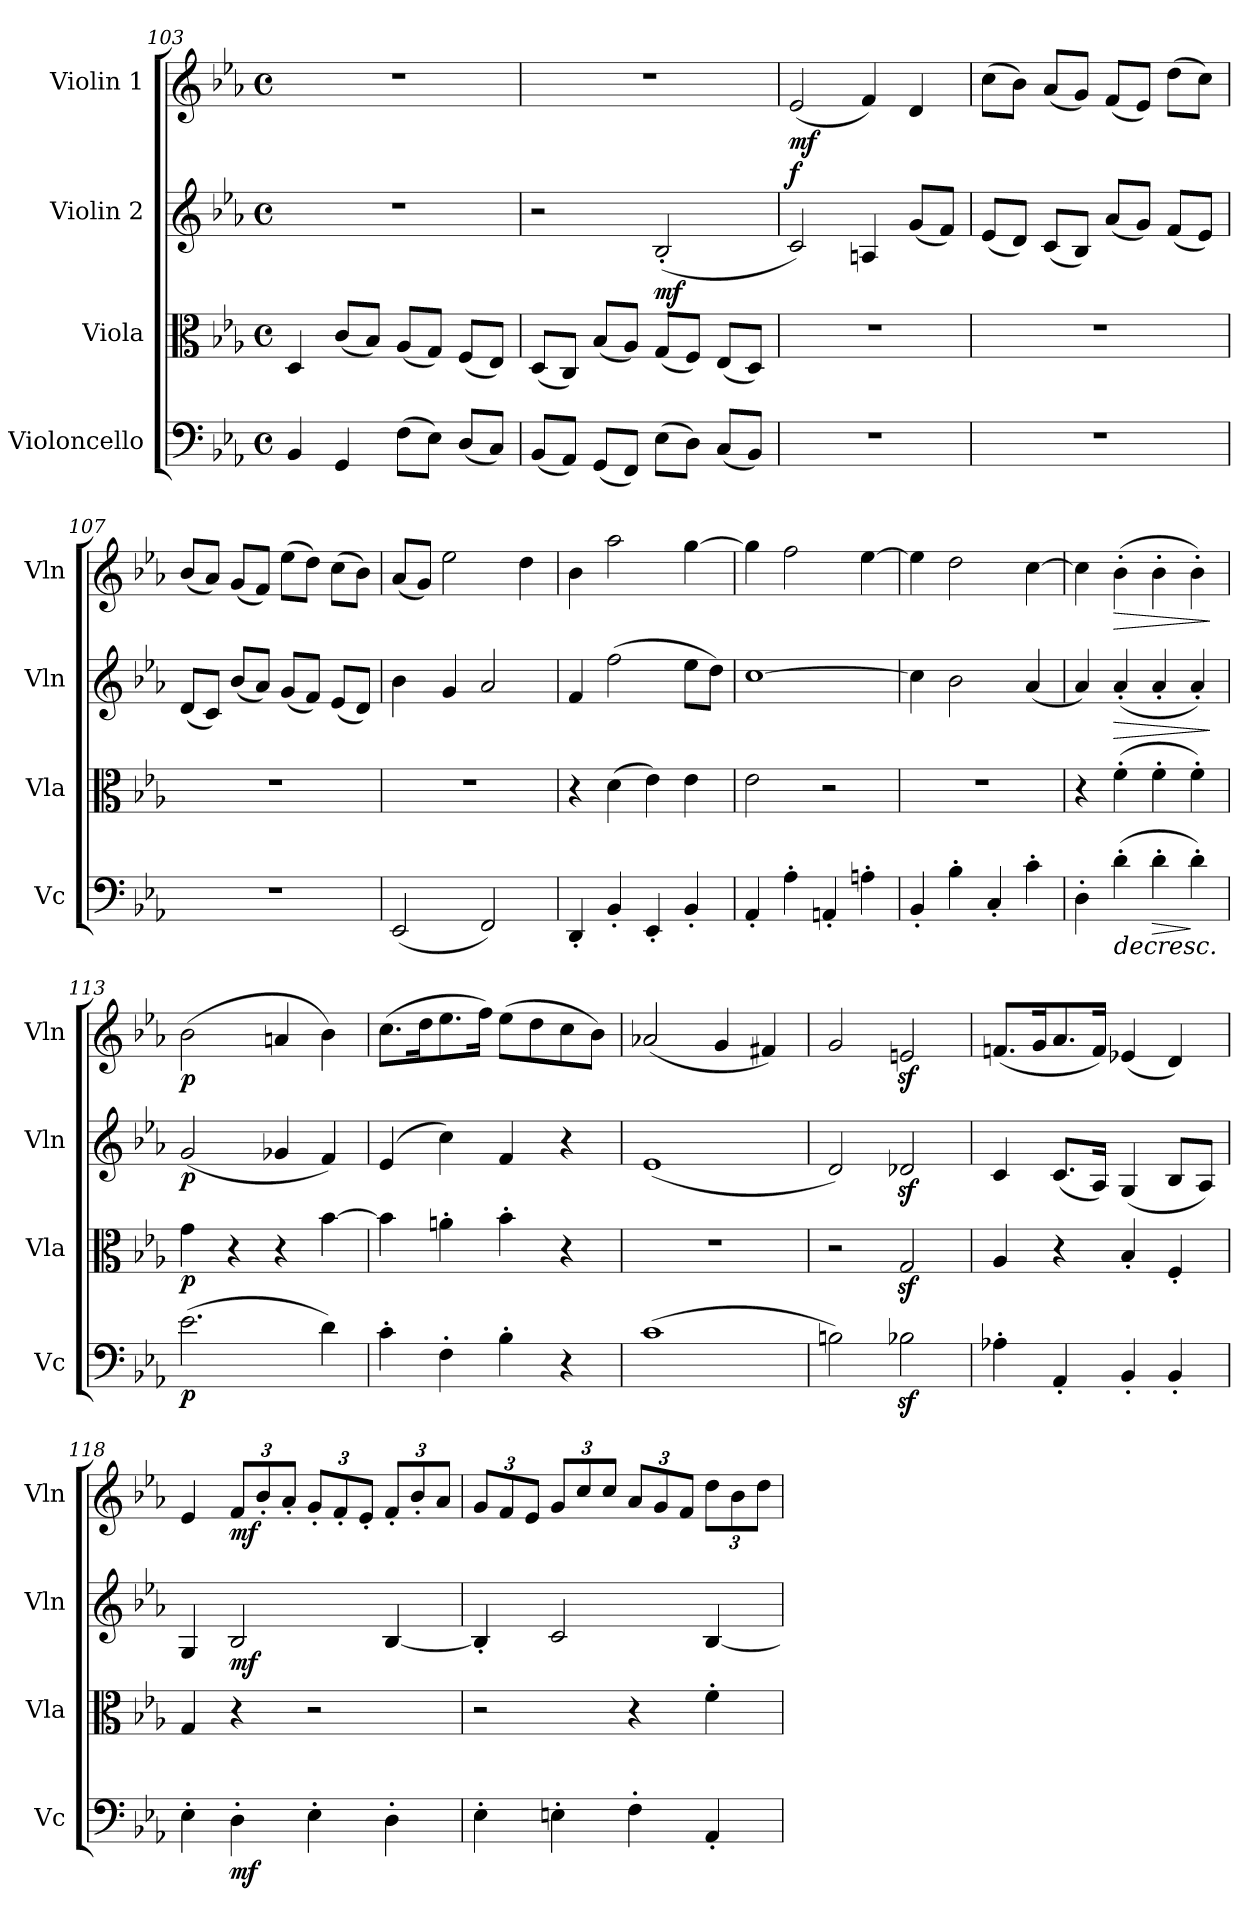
**kern	**dynam	**kern	**dynam	**kern	**dynam	**kern	**dynam
*part4	*part4	*part3	*part3	*part2	*part2	*part1	*part1
*staff4	*staff4	*staff3	*staff3	*staff2	*staff2	*staff1	*staff1
*I"Violoncello	*	*I"Viola	*	*I"Violin 2	*	*I"Violin 1	*
*I'Vc	*	*I'Vla	*	*I'Vln	*	*I'Vln	*
*clefF4	*	*clefC3	*	*clefG2	*	*clefG2	*
*k[b-e-a-]	*	*k[b-e-a-]	*	*k[b-e-a-]	*	*k[b-e-a-]	*
*M4/4	*	*M4/4	*	*M4/4	*	*M4/4	*
*met(c)	*	*met(c)	*	*met(c)	*	*met(c)	*
=103	=103	=103	=103	=103	=103	=103	=103
4BB-/	.	4D/	.	1r	.	1r	.
4GG/	.	(8c/L	.	.	.	.	.
.	.	8B-/J)	.	.	.	.	.
(8F\L	.	(8A-/L	.	.	.	.	.
8E-\J)	.	8G/J)	.	.	.	.	.
(8D/L	.	(8F/L	.	.	.	.	.
8C/J)	.	8E-/J)	.	.	.	.	.
=104	=104	=104	=104	=104	=104	=104	=104
(8BB-/L	.	(8D/L	.	2r	.	1r	.
8AA-/J)	.	8C/J)	.	.	.	.	.
(8GG/L	.	(8B-/L	.	.	.	.	.
8FF/J)	.	8A-/J)	.	.	.	.	.
!	!	!	!	!	!LO:DY:b	!	!
(8E-\L	.	(8G/L	.	(<2B-'/	mf	.	.
8D\J)	.	8F/J)	.	.	.	.	.
(8C/L	.	(8E-/L	.	.	.	.	.
8BB-/J)	.	8D/J)	.	.	.	.	.
=105	=105	=105	=105	=105	=105	=105	=105
!	!	!	!	!	!LO:DY:a	!	!LO:DY:b
1r	.	1r	.	2c/)	f	(2e-/	mf
.	.	.	.	4An/	.	4f/)	.
.	.	.	.	(<8g/L	.	4d/	.
.	.	.	.	8f/J)	.	.	.
=106	=106	=106	=106	=106	=106	=106	=106
1r	.	1r	.	(<8e-/L	.	(8cc\L	.
.	.	.	.	8d/J)	.	8b-\J)	.
.	.	.	.	(<8c/L	.	(8a-/L	.
.	.	.	.	8B-/J)	.	8g/J)	.
.	.	.	.	(8a-/L	.	(8f/L	.
.	.	.	.	8g/J)	.	8e-/J)	.
.	.	.	.	(<8f/L	.	(8dd\L	.
.	.	.	.	8e-/J)	.	8cc\J)	.
!!LO:LB:g=z
=107	=107	=107	=107	=107	=107	=107	=107
1r	.	1r	.	(<8d/L	.	(8b-/L	.
.	.	.	.	8c/J)	.	8a-/J)	.
.	.	.	.	(<8b-/L	.	(8g/L	.
.	.	.	.	8a-/J)	.	8f/J)	.
.	.	.	.	(<8g/L	.	(8ee-\L	.
.	.	.	.	8f/J)	.	8dd\J)	.
.	.	.	.	(<8e-/L	.	(8cc\L	.
.	.	.	.	8d/J)	.	8b-\J)	.
=108	=108	=108	=108	=108	=108	=108	=108
(2EE-/	.	1r	.	4b-\	.	(8a-/L	.
.	.	.	.	.	.	8g/J)	.
.	.	.	.	4g/	.	2ee-\	.
2FF/)	.	.	.	2a-/	.	.	.
.	.	.	.	.	.	4dd\	.
=109	=109	=109	=109	=109	=109	=109	=109
4DD'/	.	4r	.	4f/	.	4b-\	.
4BB-'/	.	(4d\	.	(>2ff\	.	2aa-\	.
4EE-'/	.	4e-\)	.	.	.	.	.
4BB-'/	.	4e-\	.	8ee-\L	.	[>4gg\	.
.	.	.	.	8dd\J)	.	.	.
=110	=110	=110	=110	=110	=110	=110	=110
4AA-'/	.	2e-\	.	[>1cc	.	4gg\]	.
4A-'\	.	.	.	.	.	2ff\	.
4AAn'/	.	2r	.	.	.	.	.
4An'\	.	.	.	.	.	[>4ee-\	.
=111	=111	=111	=111	=111	=111	=111	=111
4BB-'/	.	1r	.	4cc\]	.	4ee-\]	.
4B-'\	.	.	.	2b-\	.	2dd\	.
4C'/	.	.	.	.	.	.	.
4c'\	.	.	.	(4a-/	.	[>4cc\	.
=112	=112	=112	=112	=112	=112	=112	=112
4D'\	.	4r	.	4a-/)	.	4cc\]	.
!	!LO:HP:b	!	!	!	!LO:HP:b	!	!LO:HP:b
(4d'\	>	(4f'\	.	(4a-'/	>	(4b-'\	>
!	!LO:HP:b	!	!	!	!	!	!
4d'\	>	4f'\	.	4a-'/	.	4b-'\	.
4d'\)	] ]	4f'\)	.	4a-'/)	.	4b-'\)	.
.	.	.	.	.	]	.	]
=113	=113	=113	=113	=113	=113	=113	=113
!	!LO:DY:b	!	!LO:DY:b	!	!LO:DY:b	!	!LO:DY:b
(2.e-\	p	4g\	p	(2g/	p	(2b-\	p
.	.	4r	.	.	.	.	.
.	.	4r	.	4g-X/	.	4an/	.
4d\)	.	[>4b-\	.	4f/)	.	4b-\)	.
!!LO:LB:g=z
=114	=114	=114	=114	=114	=114	=114	=114
4c'\	.	4b-\]	.	(>4e-/	.	(8.cc\L	.
.	.	.	.	.	.	16dd\K	.
4F'\	.	4an'\	.	4cc\)	.	8.ee-\	.
.	.	.	.	.	.	16ff\Jk)	.
4B-'\	.	4b-'\	.	4f/	.	(8ee-\L	.
.	.	.	.	.	.	8dd\	.
4r	.	4r	.	4r	.	8cc\	.
.	.	.	.	.	.	8b-\J)	.
=115	=115	=115	=115	=115	=115	=115	=115
(1c	.	1r	.	(<1e-	.	(2a-X/	.
.	.	.	.	.	.	4g/	.
.	.	.	.	.	.	4f#X/)	.
=116	=116	=116	=116	=116	=116	=116	=116
2Bn\)	.	2r	.	2d/)	.	2g/	.
2B-Xz<\	.	2Gz</	.	2d-Xz</	.	2enz</	.
=117	=117	=117	=117	=117	=117	=117	=117
4A-X'\	.	4A-/	.	4c/	.	(8.fn/L	.
.	.	.	.	.	.	16g/K	.
4AA-'/	.	4r	.	(<8.c/L	.	8.a-/	.
.	.	.	.	16A-/Jk)	.	16f/Jk)	.
4BB-'/	.	4B-'/	.	(<4G/	.	(4e-X/	.
4BB-'/	.	4F'/	.	8B-/L	.	4d/)	.
.	.	.	.	8A-/J)	.	.	.
=118	=118	=118	=118	=118	=118	=118	=118
4E-'\	.	4G/	.	4G/	.	4e-/	.
*	*	*	*	*	*	*Xbrackettup	*
!	!LO:DY:b	!	!	!	!LO:DY:b	!	!LO:DY:b
4D'\	mf	4r	.	2B-/	mf	12f/L	mf
.	.	.	.	.	.	12b-'/	.
.	.	.	.	.	.	12a-'/J	.
4E-'\	.	2r	.	.	.	12g'/L	.
.	.	.	.	.	.	12f'/	.
.	.	.	.	.	.	12e-'/J	.
4D'\	.	.	.	[<4B-/	.	12f'/L	.
.	.	.	.	.	.	12b-'/	.
.	.	.	.	.	.	12a-/J	.
!!LO:PB:g=z
=119	=119	=119	=119	=119	=119	=119	=119
4E-'\	.	2r	.	4B-'/]	.	12g/L	.
.	.	.	.	.	.	12f/	.
.	.	.	.	.	.	12e-/J	.
4En'\	.	.	.	2c/	.	12g/L	.
.	.	.	.	.	.	12cc/	.
.	.	.	.	.	.	12cc/J	.
4F'\	.	4r	.	.	.	12a-/L	.
.	.	.	.	.	.	12g/	.
.	.	.	.	.	.	12f/J	.
4AA-'/	.	4f'\	.	[<4B-/	.	12dd\L	.
.	.	.	.	.	.	12b-\	.
.	.	.	.	.	.	12dd\J	.
=	=	=	=	=	=	=	=
*-	*-	*-	*-	*-	*-	*-	*-
